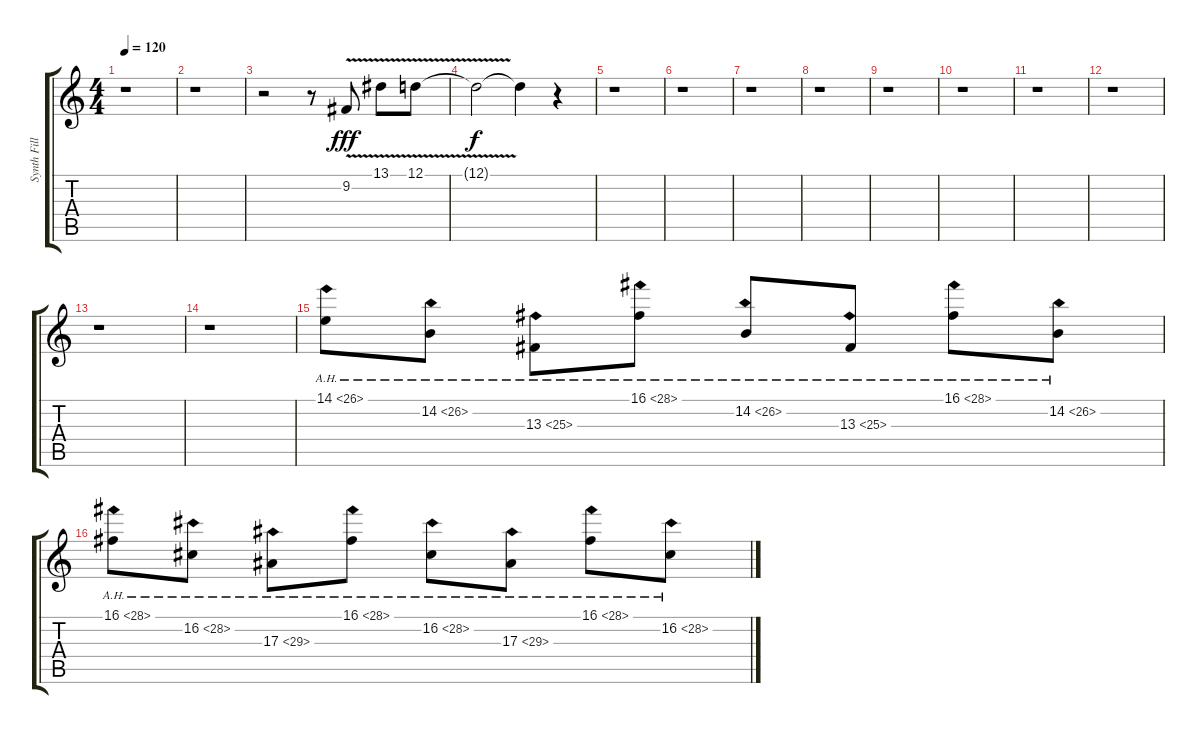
\track ("Synth Fills" "Synth Fill") {instrument lead1square}
\staff {score tabs}
\tuning (D4 A3 F3 C3 G2 C2) {hide}
\ts (4 4)
\tempo 120
\clef g2
\ks c
r.1{dy f} |
r.1 |
r.2 r.8 9.2{v}.8{dy fff} 13.1{v}.8 12.1{v}.8 |
12.1{t}.2{dy f} 12.1{t}.4 r.4 |
r.1 |
r.1 |
r.1 |
r.1 |
r.1 |
r.1 |
r.1 |
r.1 |
r.1 |
r.1 |
14.1{ah 12}.8 14.2{ah 12}.8 13.3{ah 12}.8 16.1{ah 12}.8 14.2{ah 12}.8 13.3{ah 12}.8 16.1{ah 12}.8 14.2{ah 12}.8 |
16.1{ah 12}.8 16.2{ah 12}.8 17.3{ah 12}.8 16.1{ah 12}.8 16.2{ah 12}.8 17.3{ah 12}.8 16.1{ah 12}.8 16.2{ah 12}.8
